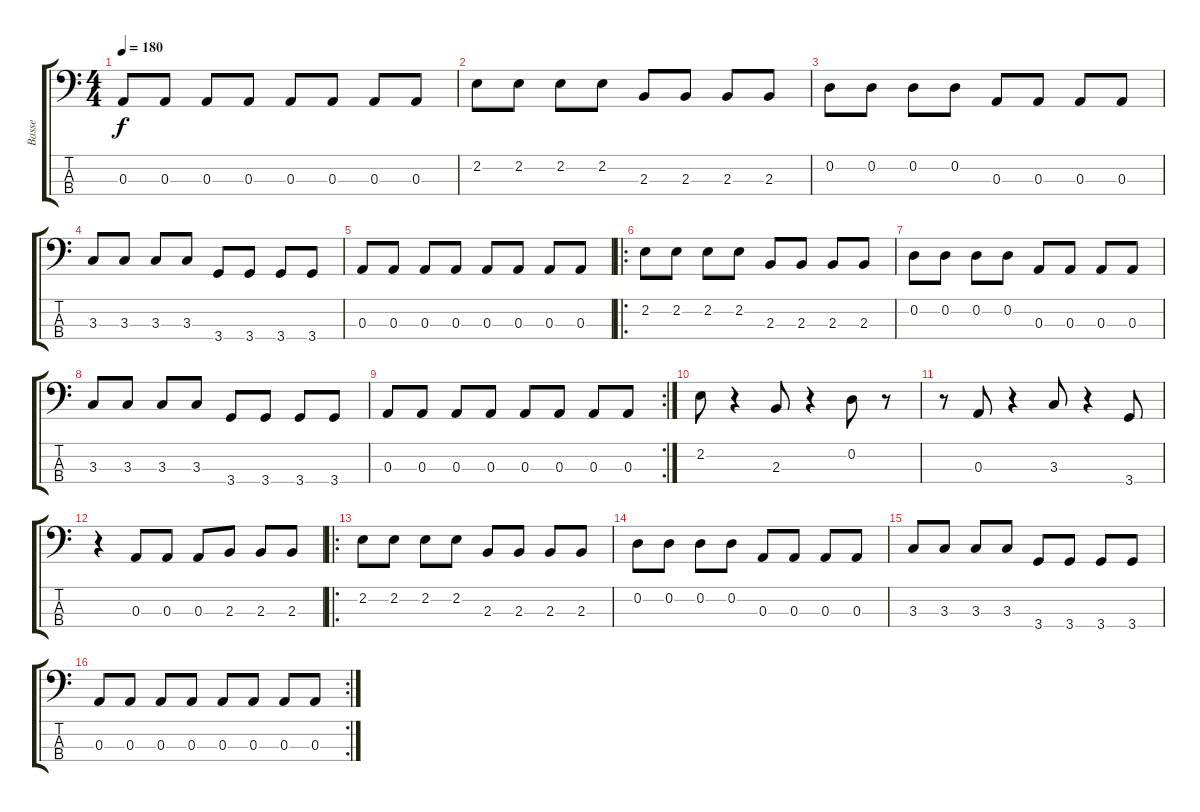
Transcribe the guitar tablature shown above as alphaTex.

\track ("Basse" "Basse") {instrument electricbassfinger}
\staff {score tabs}
\tuning (G2 D2 A1 E1) {hide}
\ts (4 4)
\tempo 180
\clef f4
\ks c
0.3.8{dy f} 0.3.8 0.3.8 0.3.8 0.3.8 0.3.8 0.3.8 0.3.8 |
2.2.8 2.2.8 2.2.8 2.2.8 2.3.8 2.3.8 2.3.8 2.3.8 |
0.2.8 0.2.8 0.2.8 0.2.8 0.3.8 0.3.8 0.3.8 0.3.8 |
3.3.8 3.3.8 3.3.8 3.3.8 3.4.8 3.4.8 3.4.8 3.4.8 |
0.3.8 0.3.8 0.3.8 0.3.8 0.3.8 0.3.8 0.3.8 0.3.8 |
\ro
2.2.8 2.2.8 2.2.8 2.2.8 2.3.8 2.3.8 2.3.8 2.3.8 |
0.2.8 0.2.8 0.2.8 0.2.8 0.3.8 0.3.8 0.3.8 0.3.8 |
3.3.8 3.3.8 3.3.8 3.3.8 3.4.8 3.4.8 3.4.8 3.4.8 |
\rc 2
0.3.8 0.3.8 0.3.8 0.3.8 0.3.8 0.3.8 0.3.8 0.3.8 |
2.2.8 r.4 2.3.8 r.4 0.2.8 r.8 |
r.8 0.3.8 r.4 3.3.8 r.4 3.4.8 |
r.4 0.3.8 0.3.8 0.3.8 2.3.8 2.3.8 2.3.8 |
\ro
2.2.8 2.2.8 2.2.8 2.2.8 2.3.8 2.3.8 2.3.8 2.3.8 |
0.2.8 0.2.8 0.2.8 0.2.8 0.3.8 0.3.8 0.3.8 0.3.8 |
3.3.8 3.3.8 3.3.8 3.3.8 3.4.8 3.4.8 3.4.8 3.4.8 |
\rc 2
0.3.8 0.3.8 0.3.8 0.3.8 0.3.8 0.3.8 0.3.8 0.3.8
